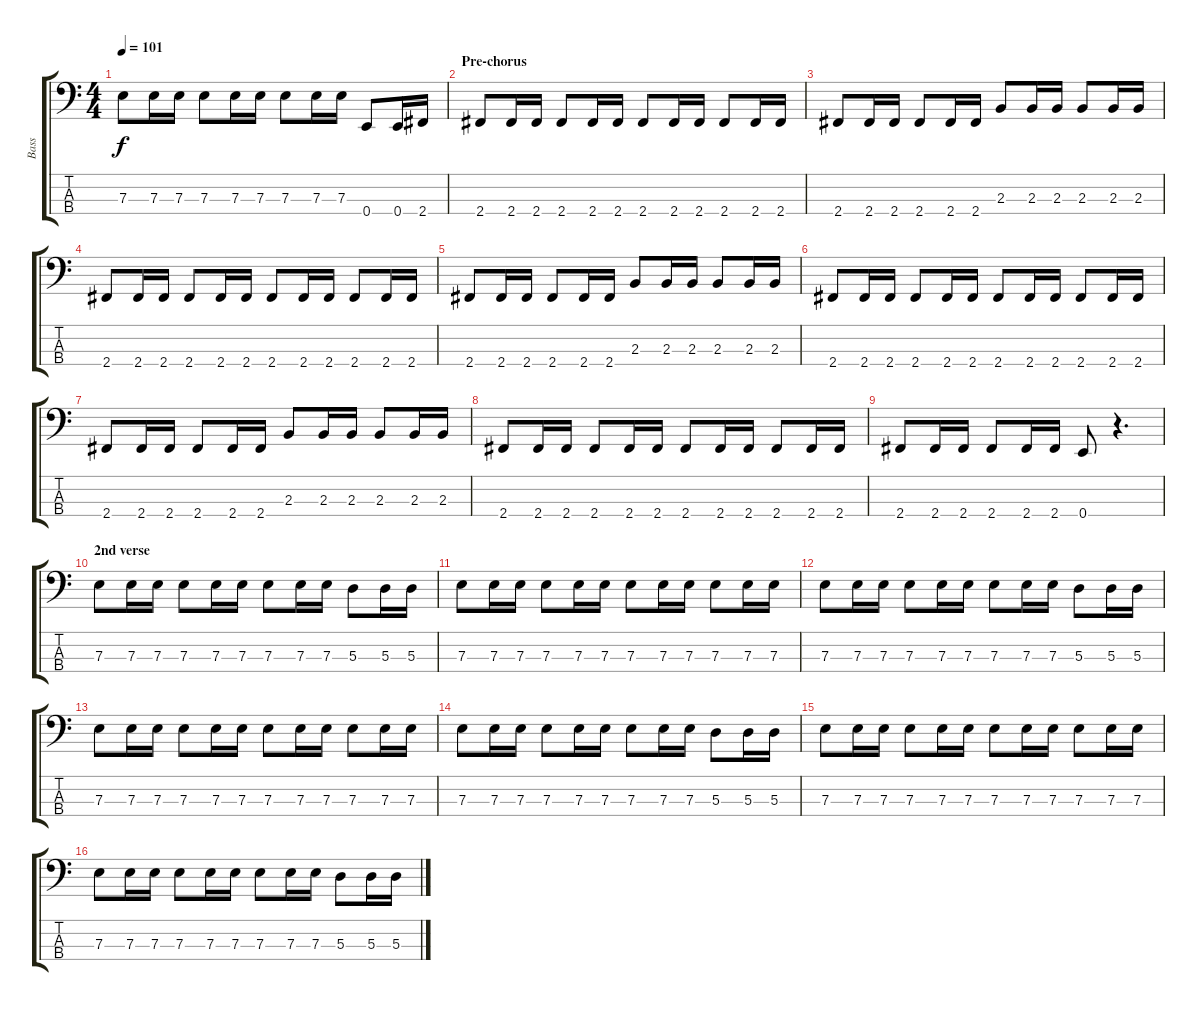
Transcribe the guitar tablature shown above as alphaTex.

\track ("Bass" "Bass") {instrument electricbasspick}
\staff {score tabs}
\tuning (G2 D2 A1 E1) {hide}
\ts (4 4)
\tempo 101
\clef f4
\ks c
7.3.8{dy f} 7.3.16 7.3.16 7.3.8 7.3.16 7.3.16 7.3.8 7.3.16 7.3.16 0.4.8 0.4.16 2.4.16 |
\section ("" "Pre-chorus")
2.4.8 2.4.16 2.4.16 2.4.8 2.4.16 2.4.16 2.4.8 2.4.16 2.4.16 2.4.8 2.4.16 2.4.16 |
2.4.8 2.4.16 2.4.16 2.4.8 2.4.16 2.4.16 2.3.8 2.3.16 2.3.16 2.3.8 2.3.16 2.3.16 |
2.4.8 2.4.16 2.4.16 2.4.8 2.4.16 2.4.16 2.4.8 2.4.16 2.4.16 2.4.8 2.4.16 2.4.16 |
2.4.8 2.4.16 2.4.16 2.4.8 2.4.16 2.4.16 2.3.8 2.3.16 2.3.16 2.3.8 2.3.16 2.3.16 |
2.4.8 2.4.16 2.4.16 2.4.8 2.4.16 2.4.16 2.4.8 2.4.16 2.4.16 2.4.8 2.4.16 2.4.16 |
2.4.8 2.4.16 2.4.16 2.4.8 2.4.16 2.4.16 2.3.8 2.3.16 2.3.16 2.3.8 2.3.16 2.3.16 |
2.4.8 2.4.16 2.4.16 2.4.8 2.4.16 2.4.16 2.4.8 2.4.16 2.4.16 2.4.8 2.4.16 2.4.16 |
2.4.8 2.4.16 2.4.16 2.4.8 2.4.16 2.4.16 0.4.8 r.4{d} |
\section ("" "2nd verse")
7.3.8 7.3.16 7.3.16 7.3.8 7.3.16 7.3.16 7.3.8 7.3.16 7.3.16 5.3.8 5.3.16 5.3.16 |
7.3.8 7.3.16 7.3.16 7.3.8 7.3.16 7.3.16 7.3.8 7.3.16 7.3.16 7.3.8 7.3.16 7.3.16 |
7.3.8 7.3.16 7.3.16 7.3.8 7.3.16 7.3.16 7.3.8 7.3.16 7.3.16 5.3.8 5.3.16 5.3.16 |
7.3.8 7.3.16 7.3.16 7.3.8 7.3.16 7.3.16 7.3.8 7.3.16 7.3.16 7.3.8 7.3.16 7.3.16 |
7.3.8 7.3.16 7.3.16 7.3.8 7.3.16 7.3.16 7.3.8 7.3.16 7.3.16 5.3.8 5.3.16 5.3.16 |
7.3.8 7.3.16 7.3.16 7.3.8 7.3.16 7.3.16 7.3.8 7.3.16 7.3.16 7.3.8 7.3.16 7.3.16 |
7.3.8 7.3.16 7.3.16 7.3.8 7.3.16 7.3.16 7.3.8 7.3.16 7.3.16 5.3.8 5.3.16 5.3.16
